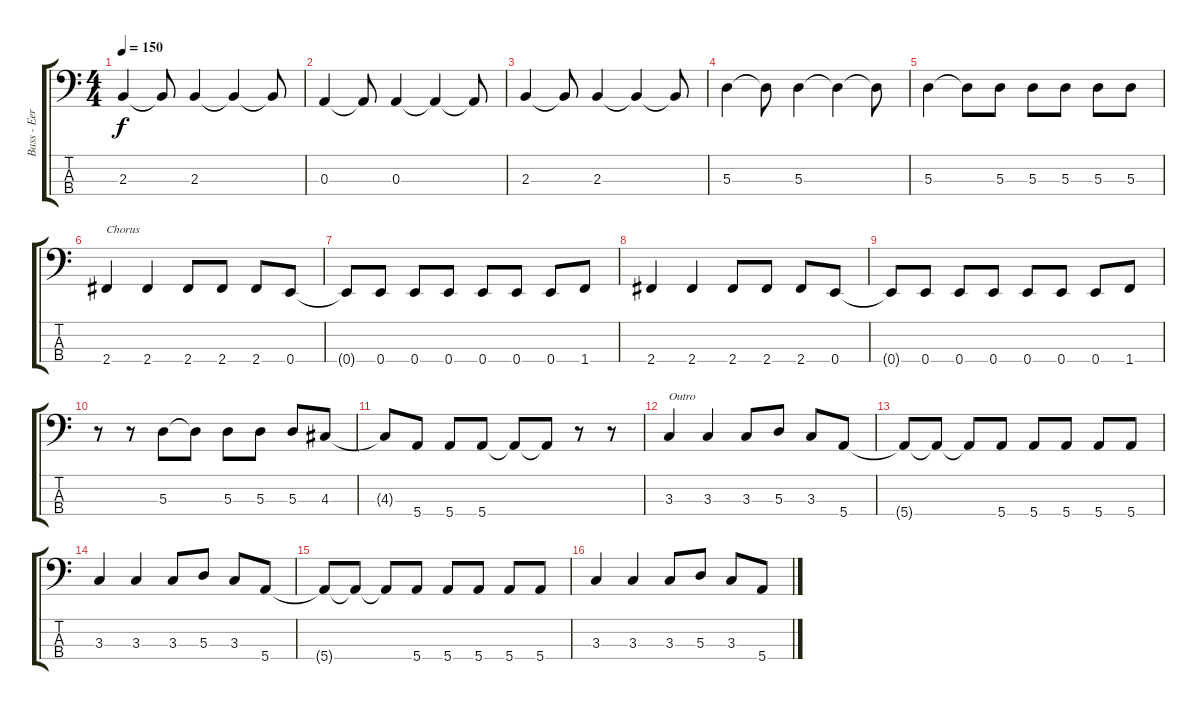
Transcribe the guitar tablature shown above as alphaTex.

\track ("Bass - Eero Heinonen" "Bass - Eer") {instrument acousticbass}
\staff {score tabs}
\tuning (G2 D2 A1 E1) {hide}
\ts (4 4)
\tempo 150
\clef f4
\ks c
2.3.4{dy f} 2.3{t}.8 2.3.4 2.3{t}.4 2.3{t}.8 |
0.3.4 0.3{t}.8 0.3.4 0.3{t}.4 0.3{t}.8 |
2.3.4 2.3{t}.8 2.3.4 2.3{t}.4 2.3{t}.8 |
5.3.4 5.3{t}.8 5.3.4 5.3{t}.4 5.3{t}.8 |
5.3.4 5.3{t}.8 5.3.8 5.3.8 5.3.8 5.3.8 5.3.8 |
2.4.4{txt "Chorus"} 2.4.4 2.4.8 2.4.8 2.4.8 0.4.8 |
0.4{t}.8 0.4.8 0.4.8 0.4.8 0.4.8 0.4.8 0.4.8 1.4.8 |
2.4.4 2.4.4 2.4.8 2.4.8 2.4.8 0.4.8 |
0.4{t}.8 0.4.8 0.4.8 0.4.8 0.4.8 0.4.8 0.4.8 1.4.8 |
r.8 r.8 5.3.8 5.3{t}.8 5.3.8 5.3.8 5.3.8 4.3.8 |
4.3{t}.8 5.4.8 5.4.8 5.4.8 5.4{t}.8 5.4{t}.8 r.8 r.8 |
3.3.4{txt "Outro"} 3.3.4 3.3.8 5.3.8 3.3.8 5.4.8 |
5.4{t}.8 5.4{t}.8 5.4{t}.8 5.4.8 5.4.8 5.4.8 5.4.8 5.4.8 |
3.3.4 3.3.4 3.3.8 5.3.8 3.3.8 5.4.8 |
5.4{t}.8 5.4{t}.8 5.4{t}.8 5.4.8 5.4.8 5.4.8 5.4.8 5.4.8 |
3.3.4 3.3.4 3.3.8 5.3.8 3.3.8 5.4.8
